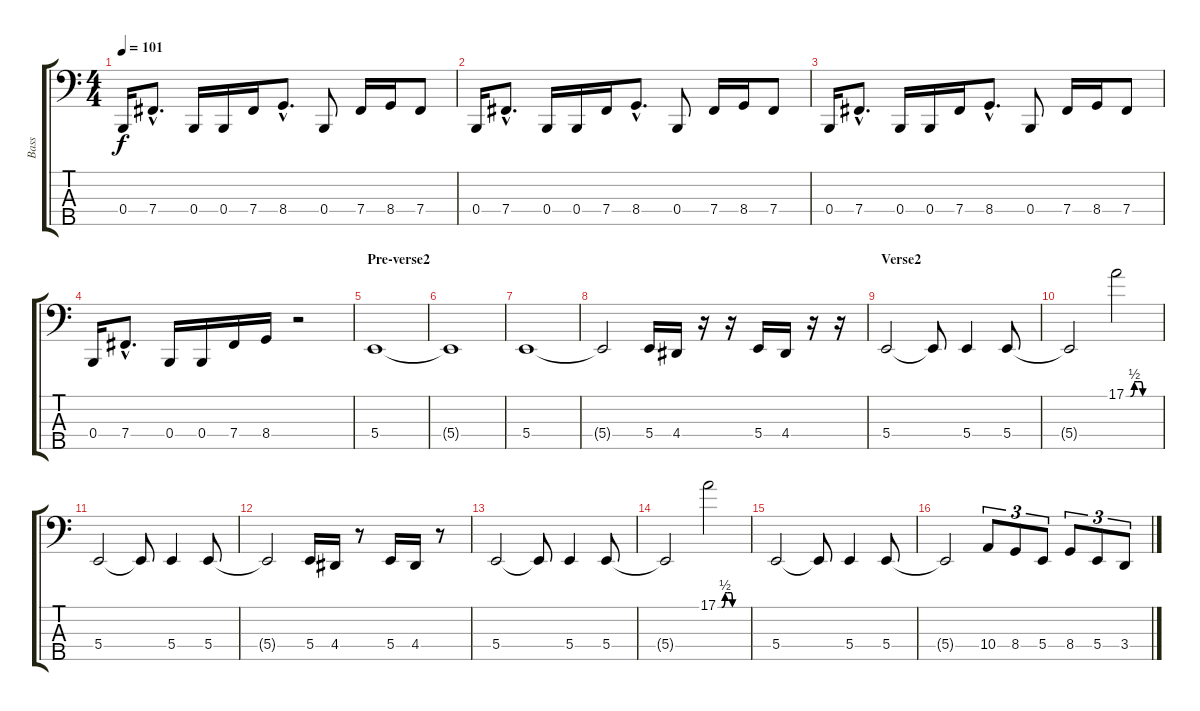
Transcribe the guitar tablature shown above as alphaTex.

\track ("Bass" "Bass") {instrument electricbassfinger}
\staff {score tabs}
\tuning (E2 B1 Gb1 B0 Bb0) {hide}
\ts (4 4)
\tempo 101
\clef f4
\ks c
0.4.16{dy f} 7.4{hac}.8{d} 0.4.16 0.4.16 7.4.16 8.4{hac}.8{d} 0.4.8 7.4.16 8.4.16 7.4.8 |
0.4.16 7.4{hac}.8{d} 0.4.16 0.4.16 7.4.16 8.4{hac}.8{d} 0.4.8 7.4.16 8.4.16 7.4.8 |
0.4.16 7.4{hac}.8{d} 0.4.16 0.4.16 7.4.16 8.4{hac}.8{d} 0.4.8 7.4.16 8.4.16 7.4.8 |
0.4.16 7.4{hac}.8{d} 0.4.16 0.4.16 7.4.16 8.4.16 r.2 |
\section ("" "Pre-verse2")
5.4.1 |
5.4{t}.1 |
5.4.1 |
5.4{t}.2 5.4.16 4.4.16 r.16 r.16 5.4.16 4.4.16 r.16 r.16 |
\section ("" "Verse2")
5.4.2 5.4{t}.8 5.4.4 5.4.8 |
5.4{t}.2 17.1{be (custom 0 0 8 0 15 2 20 2 27 2 30 0 60 0)}.2 |
5.4.2 5.4{t}.8 5.4.4 5.4.8 |
5.4{t}.2 5.4.16 4.4.16 r.8 5.4.16 4.4.16 r.8 |
5.4.2 5.4{t}.8 5.4.4 5.4.8 |
5.4{t}.2 17.1{be (custom 0 0 8 0 15 2 20 2 27 2 30 0 60 0)}.2 |
5.4.2 5.4{t}.8 5.4.4 5.4.8 |
5.4{t}.2 10.4.8{tu (3 2)} 8.4.8{tu (3 2)} 5.4.8{tu (3 2)} 8.4.8{tu (3 2)} 5.4.8{tu (3 2)} 3.4.8{tu (3 2)}
